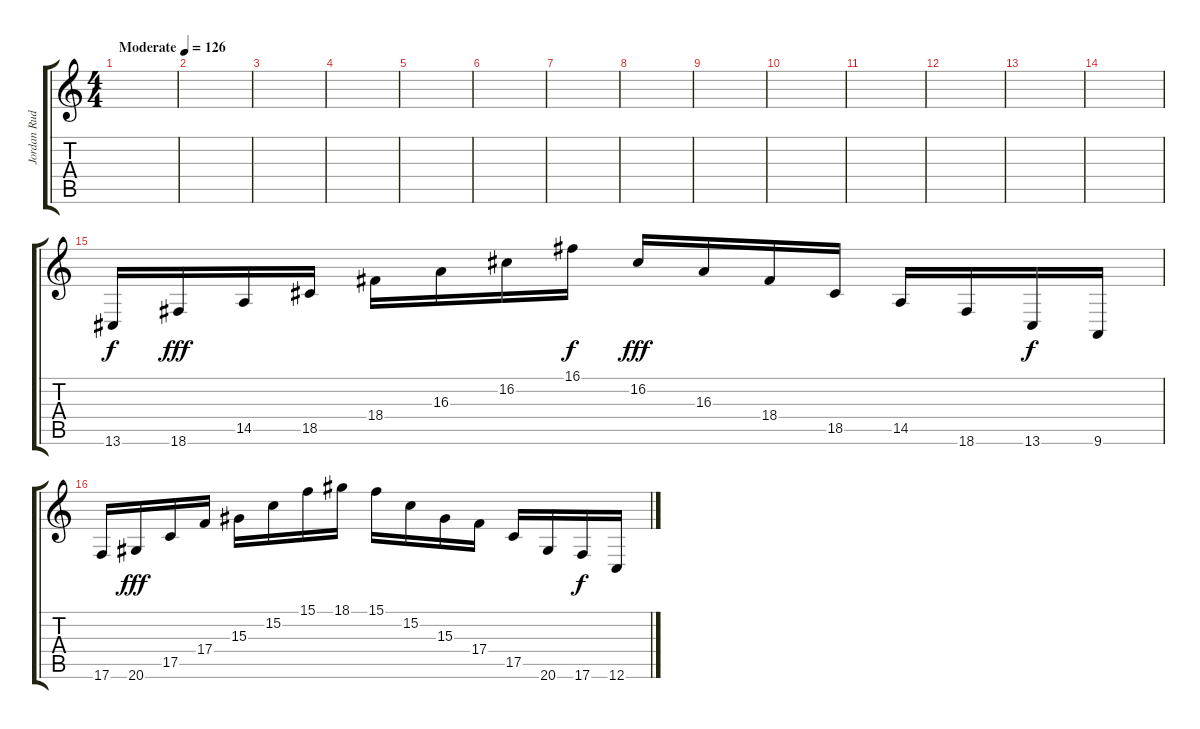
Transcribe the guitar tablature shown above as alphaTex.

\track ("Jordan Rudess" "Jordan Rud") {instrument lead2sawtooth}
\staff {score tabs}
\tuning (D4 A3 F3 C3 G2 C2) {hide}
\ts (4 4)
\tempo (126 "Moderate")
\clef g2
\ks c
|
|
|
|
|
|
|
|
|
|
|
|
|
|
13.6.16{volume 12 instrument dulcimer} 18.6.16{dy fff} 14.5.16 18.5.16 18.4.16 16.3.16 16.2.16 16.1.16{dy f} 16.2.16{dy fff} 16.3.16 18.4.16 18.5.16 14.5.16 18.6.16 13.6.16{dy f} 9.6.16 |
17.6.16 20.6.16{dy fff} 17.5.16 17.4.16 15.3.16 15.2.16 15.1.16 18.1.16 15.1.16 15.2.16 15.3.16 17.4.16 17.5.16 20.6.16 17.6.16{dy f} 12.6.16
